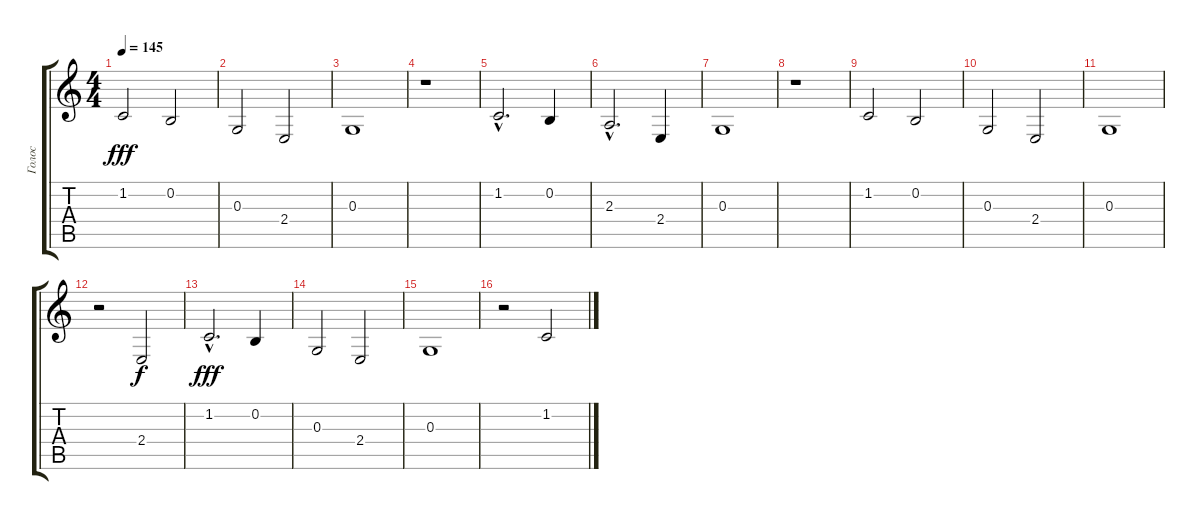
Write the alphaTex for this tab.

\track ("Голос" "Голос") {instrument voiceoohs}
\staff {score tabs}
\tuning (E4 B3 G3 D3 A2 E2) {hide}
\ts (4 4)
\tempo 145
\clef g2
\ks c
1.2.2{dy fff} 0.2.2 |
0.3.2 2.4.2 |
0.3.1 |
r.1 |
1.2{hac}.2{d} 0.2.4 |
2.3{hac}.2{d} 2.4.4 |
0.3.1 |
r.1 |
1.2.2 0.2.2 |
0.3.2 2.4.2 |
0.3.1 |
r.2 2.4.2{dy f} |
1.2{hac}.2{d dy fff} 0.2.4 |
0.3.2 2.4.2 |
0.3.1 |
r.2 1.2.2
